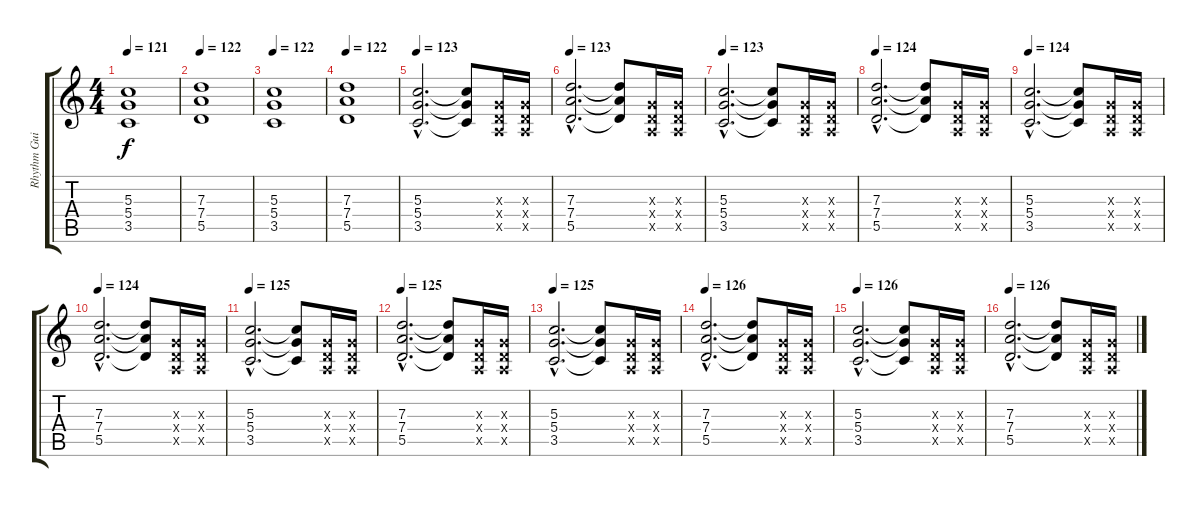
\track ("Rhythm Guitar 1" "Rhythm Gui") {instrument overdrivenguitar}
\staff {score tabs}
\tuning (E4 B3 G3 D3 A2 D2) {hide}
\ts (4 4)
\tempo 121
\clef g2
\ks c
(5.3 5.4 3.5).1{dy f} |
\tempo 122
(7.3 7.4 5.5).1 |
\tempo 122
(5.3 5.4 3.5).1 |
\tempo 122
(7.3 7.4 5.5).1 |
\tempo 123
(5.3{hac} 5.4{hac} 3.5{hac}).2{d} (5.3{t} 5.4{t} 3.5{t}).8 (0.3{x} 0.4{x} 0.5{x}).16 (0.3{x} 0.4{x} 0.5{x}).16 |
\tempo 123
(7.3{hac} 7.4{hac} 5.5{hac}).2{d} (7.3{t} 7.4{t} 5.5{t}).8 (0.3{x} 0.4{x} 0.5{x}).16 (0.3{x} 0.4{x} 0.5{x}).16 |
\tempo 123
(5.3{hac} 5.4{hac} 3.5{hac}).2{d} (5.3{t} 5.4{t} 3.5{t}).8 (0.3{x} 0.4{x} 0.5{x}).16 (0.3{x} 0.4{x} 0.5{x}).16 |
\tempo 124
(7.3{hac} 7.4{hac} 5.5{hac}).2{d} (7.3{t} 7.4{t} 5.5{t}).8 (0.3{x} 0.4{x} 0.5{x}).16 (0.3{x} 0.4{x} 0.5{x}).16 |
\tempo 124
(5.3{hac} 5.4{hac} 3.5{hac}).2{d} (5.3{t} 5.4{t} 3.5{t}).8 (0.3{x} 0.4{x} 0.5{x}).16 (0.3{x} 0.4{x} 0.5{x}).16 |
\tempo 124
(7.3{hac} 7.4{hac} 5.5{hac}).2{d} (7.3{t} 7.4{t} 5.5{t}).8 (0.3{x} 0.4{x} 0.5{x}).16 (0.3{x} 0.4{x} 0.5{x}).16 |
\tempo 125
(5.3{hac} 5.4{hac} 3.5{hac}).2{d} (5.3{t} 5.4{t} 3.5{t}).8 (0.3{x} 0.4{x} 0.5{x}).16 (0.3{x} 0.4{x} 0.5{x}).16 |
\tempo 125
(7.3{hac} 7.4{hac} 5.5{hac}).2{d} (7.3{t} 7.4{t} 5.5{t}).8 (0.3{x} 0.4{x} 0.5{x}).16 (0.3{x} 0.4{x} 0.5{x}).16 |
\tempo 125
(5.3{hac} 5.4{hac} 3.5{hac}).2{d} (5.3{t} 5.4{t} 3.5{t}).8 (0.3{x} 0.4{x} 0.5{x}).16 (0.3{x} 0.4{x} 0.5{x}).16 |
\tempo 126
(7.3{hac} 7.4{hac} 5.5{hac}).2{d} (7.3{t} 7.4{t} 5.5{t}).8 (0.3{x} 0.4{x} 0.5{x}).16 (0.3{x} 0.4{x} 0.5{x}).16 |
\tempo 126
(5.3{hac} 5.4{hac} 3.5{hac}).2{d} (5.3{t} 5.4{t} 3.5{t}).8 (0.3{x} 0.4{x} 0.5{x}).16 (0.3{x} 0.4{x} 0.5{x}).16 |
\tempo 126
(7.3{hac} 7.4{hac} 5.5{hac}).2{d} (7.3{t} 7.4{t} 5.5{t}).8 (0.3{x} 0.4{x} 0.5{x}).16 (0.3{x} 0.4{x} 0.5{x}).16
